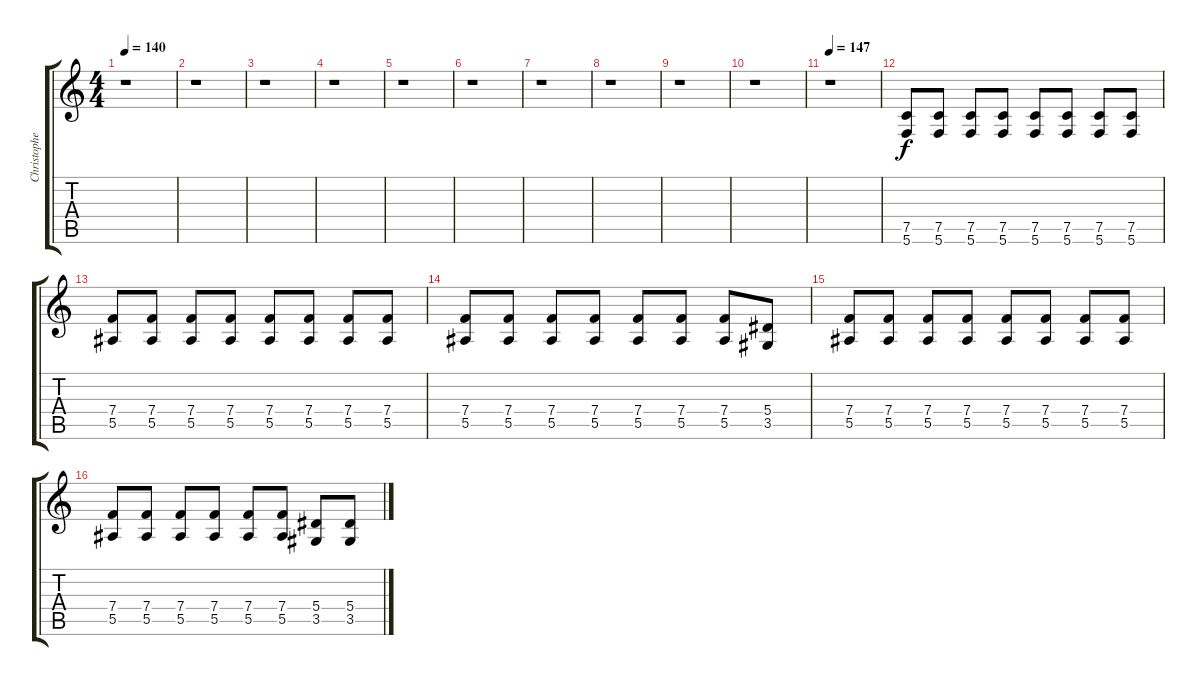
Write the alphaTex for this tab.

\track ("Christopher Amott" "Christophe") {instrument distortionguitar}
\staff {score tabs}
\tuning (C4 G3 Eb3 Bb2 F2 C2) {hide}
\ts (4 4)
\tempo 140
\clef g2
\ks c
r.1{dy f} |
r.1 |
r.1 |
r.1 |
r.1 |
r.1 |
r.1 |
r.1 |
r.1 |
r.1 |
\tempo 147
r.1{volume 0} |
(7.5 5.6).8{volume 13} (7.5 5.6).8 (7.5 5.6).8 (7.5 5.6).8 (7.5 5.6).8 (7.5 5.6).8 (7.5 5.6).8 (7.5 5.6).8 |
(7.4 5.5).8 (7.4 5.5).8 (7.4 5.5).8 (7.4 5.5).8 (7.4 5.5).8 (7.4 5.5).8 (7.4 5.5).8 (7.4 5.5).8 |
(7.4 5.5).8 (7.4 5.5).8 (7.4 5.5).8 (7.4 5.5).8 (7.4 5.5).8 (7.4 5.5).8 (7.4 5.5).8 (5.4 3.5).8 |
(7.4 5.5).8 (7.4 5.5).8 (7.4 5.5).8 (7.4 5.5).8 (7.4 5.5).8 (7.4 5.5).8 (7.4 5.5).8 (7.4 5.5).8 |
(7.4 5.5).8 (7.4 5.5).8 (7.4 5.5).8 (7.4 5.5).8 (7.4 5.5).8 (7.4 5.5).8 (5.4 3.5).8 (5.4 3.5).8
